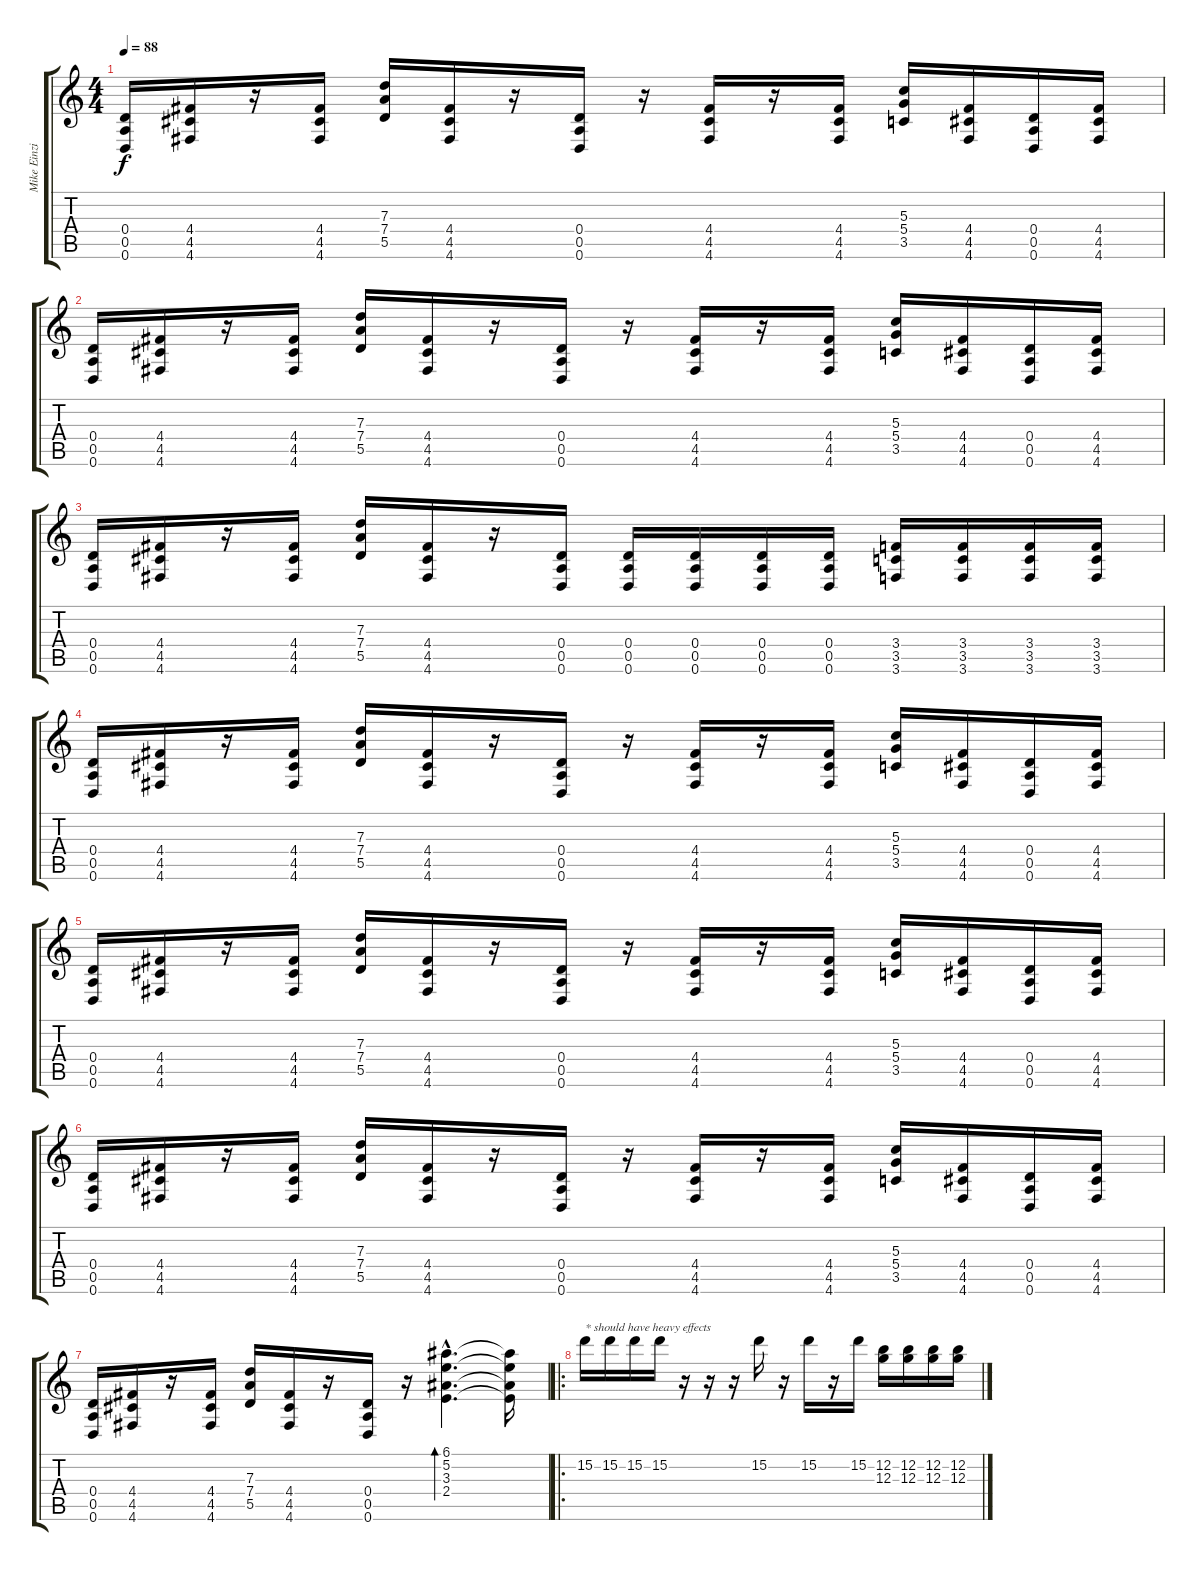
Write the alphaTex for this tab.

\track ("Mike Einzinger" "Mike Einzi") {instrument overdrivenguitar}
\staff {score tabs}
\tuning (E4 B3 G3 D3 A2 D2) {hide}
\ts (4 4)
\tempo 88
\clef g2
\ks c
(0.4 0.5 0.6).16{dy f} (4.4 4.5 4.6).16 r.16 (4.4 4.5 4.6).16 (7.3 7.4 5.5).16 (4.4 4.5 4.6).16 r.16 (0.4 0.5 0.6).16 r.16 (4.4 4.5 4.6).16 r.16 (4.4 4.5 4.6).16 (5.3 5.4 3.5).16 (4.4 4.5 4.6).16 (0.4 0.5 0.6).16 (4.4 4.5 4.6).16 |
(0.4 0.5 0.6).16 (4.4 4.5 4.6).16 r.16 (4.4 4.5 4.6).16 (7.3 7.4 5.5).16 (4.4 4.5 4.6).16 r.16 (0.4 0.5 0.6).16 r.16 (4.4 4.5 4.6).16 r.16 (4.4 4.5 4.6).16 (5.3 5.4 3.5).16 (4.4 4.5 4.6).16 (0.4 0.5 0.6).16 (4.4 4.5 4.6).16 |
(0.4 0.5 0.6).16 (4.4 4.5 4.6).16 r.16 (4.4 4.5 4.6).16 (7.3 7.4 5.5).16 (4.4 4.5 4.6).16 r.16 (0.4 0.5 0.6).16 (0.4 0.5 0.6).16 (0.4 0.5 0.6).16 (0.4 0.5 0.6).16 (0.4 0.5 0.6).16 (3.4 3.5 3.6).16 (3.4 3.5 3.6).16 (3.4 3.5 3.6).16 (3.4 3.5 3.6).16 |
(0.4 0.5 0.6).16 (4.4 4.5 4.6).16 r.16 (4.4 4.5 4.6).16 (7.3 7.4 5.5).16 (4.4 4.5 4.6).16 r.16 (0.4 0.5 0.6).16 r.16 (4.4 4.5 4.6).16 r.16 (4.4 4.5 4.6).16 (5.3 5.4 3.5).16 (4.4 4.5 4.6).16 (0.4 0.5 0.6).16 (4.4 4.5 4.6).16 |
(0.4 0.5 0.6).16 (4.4 4.5 4.6).16 r.16 (4.4 4.5 4.6).16 (7.3 7.4 5.5).16 (4.4 4.5 4.6).16 r.16 (0.4 0.5 0.6).16 r.16 (4.4 4.5 4.6).16 r.16 (4.4 4.5 4.6).16 (5.3 5.4 3.5).16 (4.4 4.5 4.6).16 (0.4 0.5 0.6).16 (4.4 4.5 4.6).16 |
(0.4 0.5 0.6).16 (4.4 4.5 4.6).16 r.16 (4.4 4.5 4.6).16 (7.3 7.4 5.5).16 (4.4 4.5 4.6).16 r.16 (0.4 0.5 0.6).16 r.16 (4.4 4.5 4.6).16 r.16 (4.4 4.5 4.6).16 (5.3 5.4 3.5).16 (4.4 4.5 4.6).16 (0.4 0.5 0.6).16 (4.4 4.5 4.6).16 |
(0.4 0.5 0.6).16 (4.4 4.5 4.6).16 r.16 (4.4 4.5 4.6).16 (7.3 7.4 5.5).16 (4.4 4.5 4.6).16 r.16 (0.4 0.5 0.6).16 r.16 (6.1{hac} 5.2{hac} 3.3{hac} 2.4{hac}).4{d bd 240 instrument acousticguitarsteel} (6.1{t} 5.2{t} 3.3{t} 2.4{t}).16 |
\ro
15.2.16{txt "* should have heavy effects" instrument tremolostrings} 15.2.16 15.2.16 15.2.16 r.16 r.16 r.16 15.2.16 r.16 15.2.16 r.16 15.2.16 (12.2 12.3).16 (12.2 12.3).16 (12.2 12.3).16 (12.2 12.3).16
